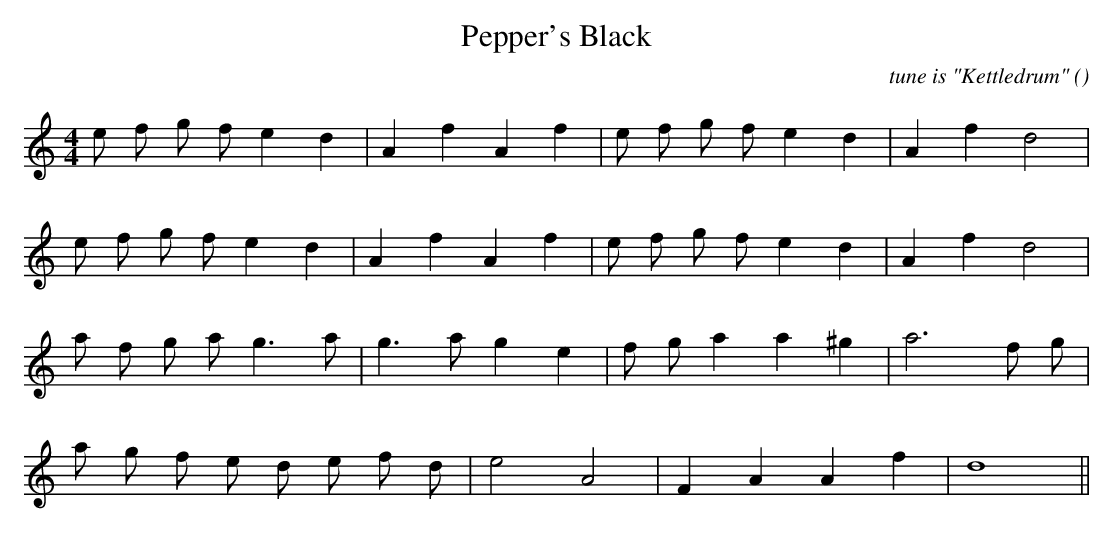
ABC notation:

X:1
T: Pepper's Black
C:tune is "Kettledrum"
O:
M:4/4
K:Am
K:Am
M:4/4
L:1/16
e2 f2 g2 f2 e4 d4 |A4 f4 A4 f4 |e2 f2 g2 f2 e4 d4 |A4 f4 d8 |
e2 f2 g2 f2 e4 d4 |A4 f4 A4 f4 |e2 f2 g2 f2 e4 d4 |A4 f4 d8 |
a2 f2 g2 a2 g6 a2 |g6 a2 g4 e4 |f2 g2 a4 a4 ^g4 |a12 f2 g2 |
a2 g2 f2 e2 d2 e2 f2 d2 |e8 A8 |F4 A4 A4 f4 |d16 ||
